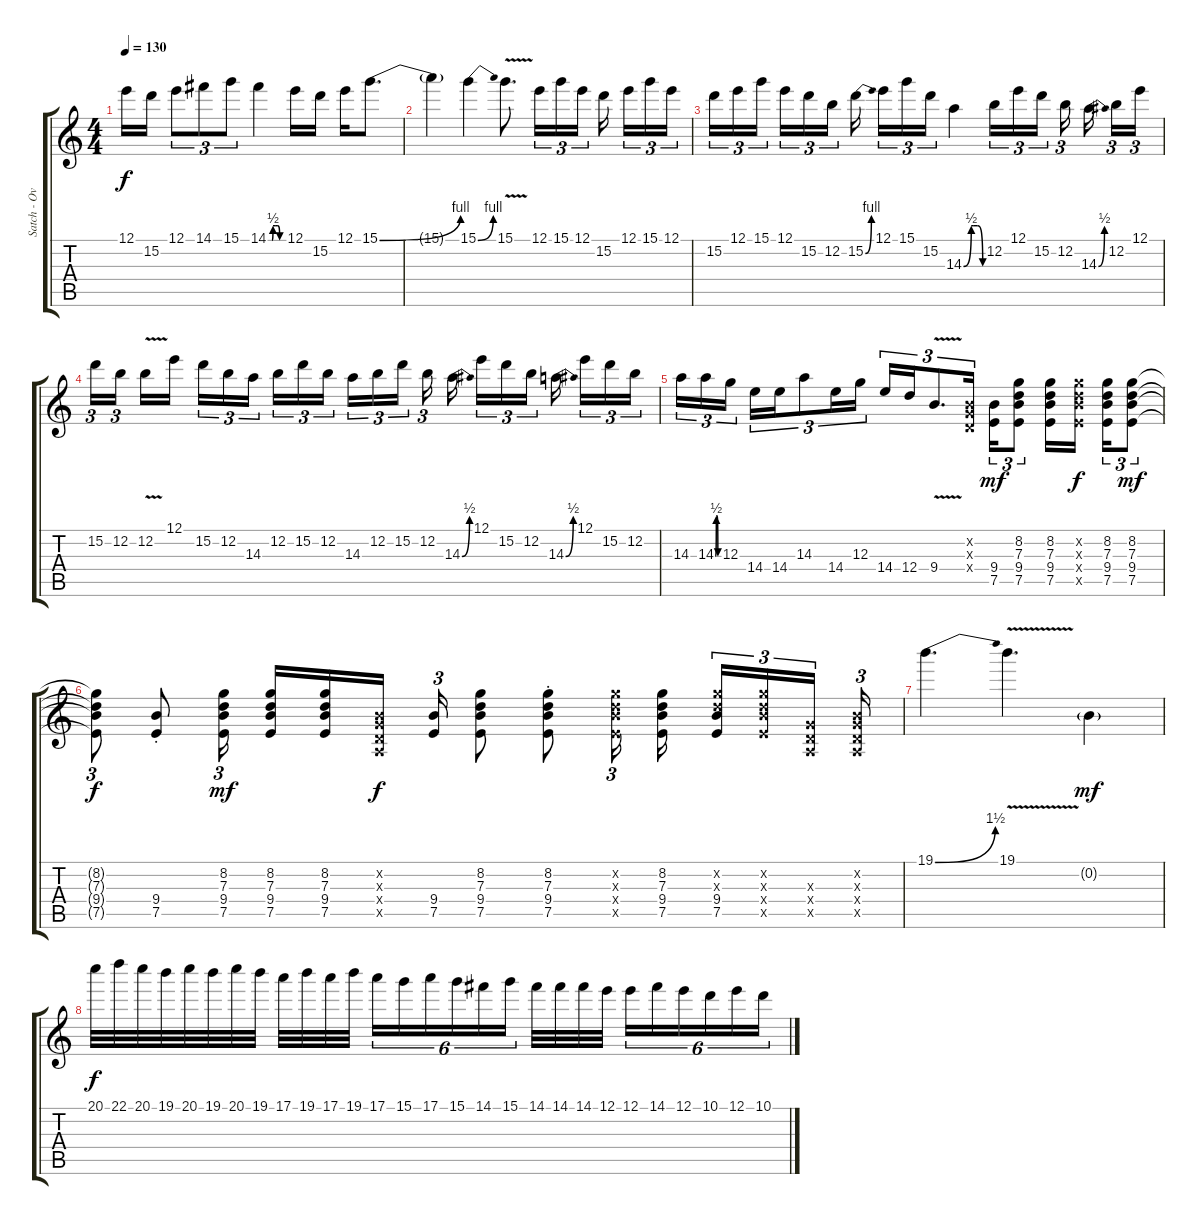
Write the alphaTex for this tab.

\track ("Satch - Overdub" "Satch - Ov") {instrument distortionguitar}
\staff {score tabs}
\tuning (E4 B3 G3 D3 A2 E2) {hide}
\ts (4 4)
\tempo 130
\clef g2
\ks c
12.1.16{dy f} 15.2.16 12.1.8{tu (3 2)} 14.1.8{tu (3 2)} 15.1.8{tu (3 2)} 14.1{be (custom 0 0 15 0 19 2 30 2 38 2 45 0 60 0)}.4 12.1.16 15.2.16 12.1.16 15.1{be (bend 0 0 60 4)}.8{d} |
15.1{t}.4 15.1{be (bend 0 0 60 4)}.4 15.1{v}.8{d} 12.1.16{tu (3 2)} 15.1.16{tu (3 2)} 12.1.16{tu (3 2)} 15.2.16 12.1.16{tu (3 2)} 15.1.16{tu (3 2)} 12.1.16{tu (3 2)} |
15.2.16{tu (3 2)} 12.1.16{tu (3 2)} 15.1.16{tu (3 2)} 12.1.16{tu (3 2)} 15.2.16{tu (3 2)} 12.2.16{tu (3 2)} 15.2{be (bend 0 0 60 4)}.16 12.1.16{tu (3 2)} 15.1.16{tu (3 2)} 15.2.16{tu (3 2)} 14.3{be (custom 0 0 24 2 30 2 44 2 60 0)}.4 12.2.16{tu (3 2)} 12.1.16{tu (3 2)} 15.2.16{tu (3 2)} 12.2.16{tu (3 2)} 14.3{be (bend 0 0 60 2)}.16 12.2.16{tu (3 2)} 12.1.16{tu (3 2)} |
15.2.16{tu (3 2)} 12.2.16{tu (3 2)} 12.2{v}.16 12.1.16 15.2.16{tu (3 2)} 12.2.16{tu (3 2)} 14.3.16{tu (3 2)} 12.2.16{tu (3 2)} 15.2.16{tu (3 2)} 12.2.16{tu (3 2)} 14.3.16{tu (3 2)} 12.2.16{tu (3 2)} 15.2.16{tu (3 2)} 12.2.16{tu (3 2)} 14.3{be (bend 0 0 60 2)}.16 12.1.16{tu (3 2)} 15.2.16{tu (3 2)} 12.2.16{tu (3 2)} 14.3{be (bend 0 0 60 2)}.16 12.1.16{tu (3 2)} 15.2.16{tu (3 2)} 12.2.16{tu (3 2)} |
14.3.16{tu (3 2)} 14.3{be (custom 0 0 15 2 30 2 45 0 60 0)}.16{tu (3 2)} 12.3.16{tu (3 2)} 14.4.16{tu (3 2)} 14.4.16{tu (3 2)} 14.3.8{tu (3 2)} 14.4.16{tu (3 2)} 12.3.16{tu (3 2)} 14.4.16{tu (3 2)} 12.4.16{tu (3 2)} 9.4{v}.8{d tu (3 2)} (0.2{x} 0.3{x} 0.4{x}).16{tu (3 2)} (9.4 7.5).16{tu (3 2) dy mf} (8.2 7.3 9.4 7.5).8{tu (3 2)} (8.2 7.3 9.4 7.5).16 (8.2{x} 7.3{x} 9.4{x} 7.5{x}).16{dy f} (8.2 7.3 9.4 7.5).16{tu (3 2)} (8.2 7.3 9.4 7.5).8{tu (3 2) dy mf} |
(8.2{t} 7.3{t} 9.4{t} 7.5{t}).8{tu (3 2) dy f} (9.4{st} 7.5{st}).8 (8.2 7.3 9.4 7.5).16{tu (3 2) dy mf} (8.2 7.3 9.4 7.5).16 (8.2 7.3 9.4 7.5).16 (0.2{x} 0.3{x} 0.4{x} 0.5{x}).16{dy f} (9.4 7.5).16{tu (3 2)} (8.2 7.3 9.4 7.5).8 (8.2{st} 7.3{st} 9.4{st} 7.5{st}).8 (8.2{x} 7.3{x} 9.4{x} 7.5{x}).16{tu (3 2)} (8.2 7.3 9.4 7.5).16 (8.2{x} 7.3{x} 9.4 7.5).16{tu (3 2)} (8.2{x} 7.3{x} 9.4{x} 7.5{x}).16{tu (3 2)} (0.3{x} 0.4{x} 0.5{x}).16{tu (3 2)} (0.2{x} 0.3{x} 0.4{x} 0.5{x}).16{tu (3 2)} |
19.1{be (bend 0 0 60 6)}.4{d} 19.1{v}.4{d} 0.2{g}.4{dy mf} |
20.1.32{dy f} 22.1.32 20.1.32 19.1.32 20.1.32 19.1.32 20.1.32 19.1.32 17.1.32 19.1.32 17.1.32 19.1.32 17.1.16{tu (6 4)} 15.1.16{tu (6 4)} 17.1.16{tu (6 4)} 15.1.16{tu (6 4)} 14.1.16{tu (6 4)} 15.1.16{tu (6 4)} 14.1.32 14.1.32 14.1.32 12.1.32 12.1.16{tu (6 4)} 14.1.16{tu (6 4)} 12.1.16{tu (6 4)} 10.1.16{tu (6 4)} 12.1.16{tu (6 4)} 10.1.16{tu (6 4)}
